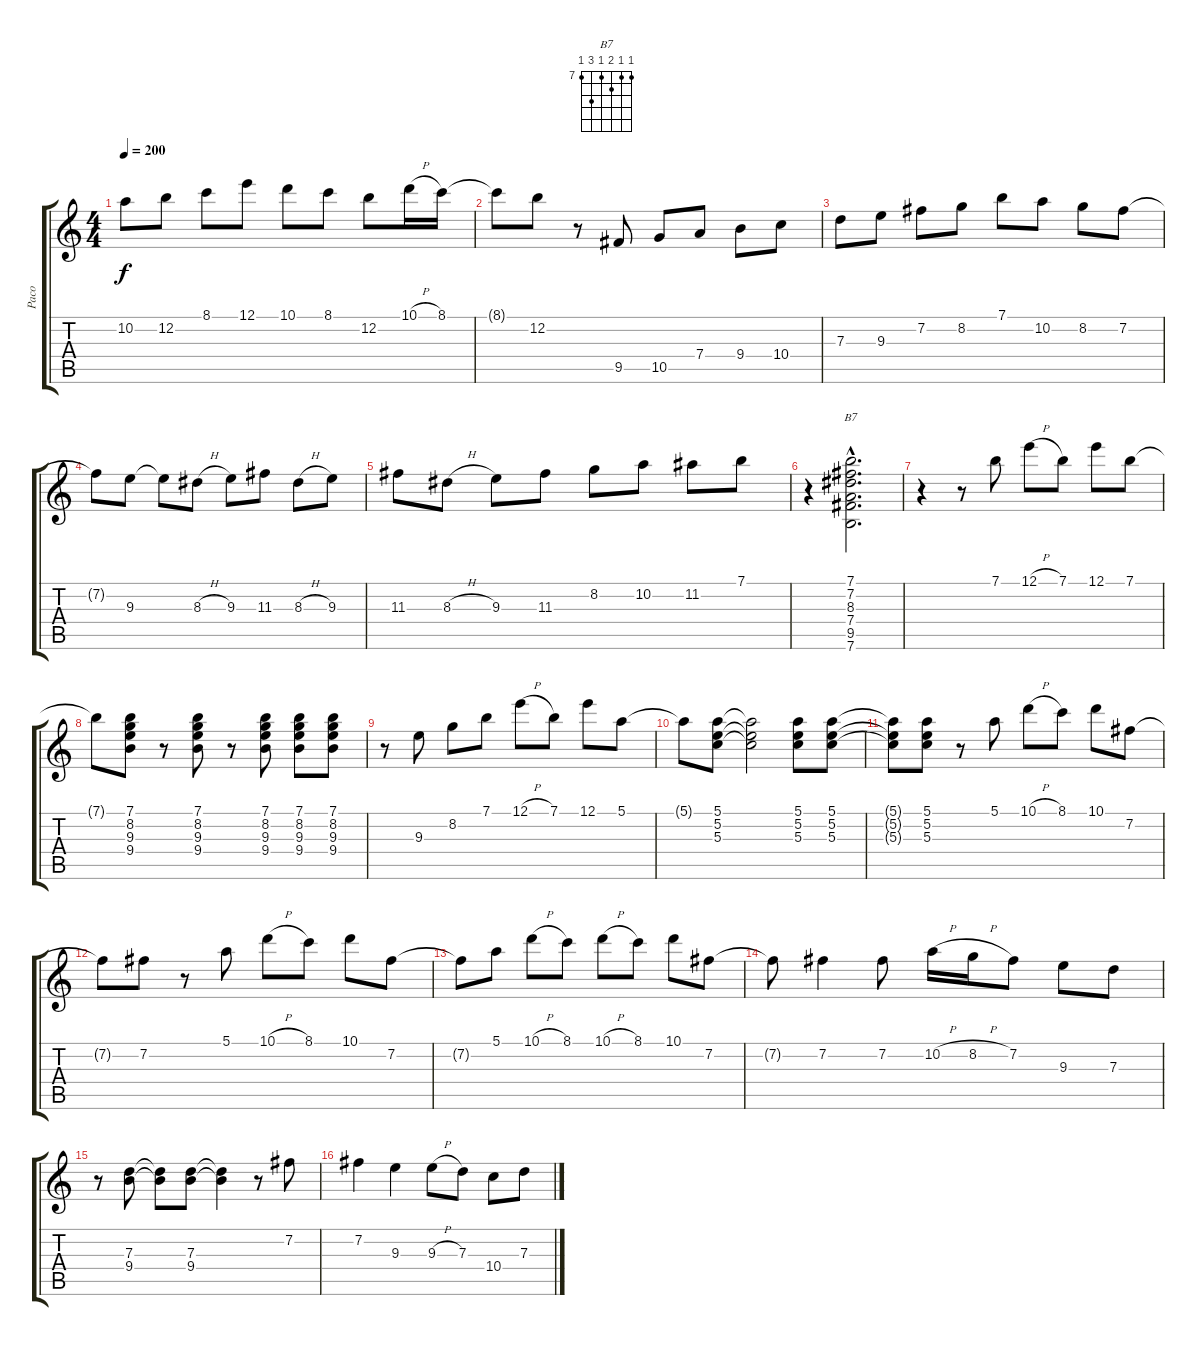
\track ("Paco" "Paco") {instrument acousticguitarnylon}
\staff {score tabs}
\tuning (E4 B3 G3 D3 A2 E2) {hide}
\chord ("B7" 7 7 8 7 9 7) {firstfret 7}
\ts (4 4)
\tempo 200
\clef g2
\ks c
10.2.8{dy f} 12.2.8 8.1.8 12.1.8 10.1.8 8.1.8 12.2.8 10.1{h}.16 8.1.16 |
8.1{t}.8 12.2.8 r.8 9.5.8 10.5.8 7.4.8 9.4.8 10.4.8 |
7.3.8 9.3.8 7.2.8 8.2.8 7.1.8 10.2.8 8.2.8 7.2.8 |
7.2{t}.8 9.3.8 9.3{t}.8 8.3{h}.8 9.3.8 11.3.8 8.3{h}.8 9.3.8 |
11.3.8 8.3{h}.8 9.3.8 11.3.8 8.2.8 10.2.8 11.2.8 7.1.8 |
r.4 (7.1{hac} 7.2{hac} 8.3{hac} 7.4{hac} 9.5{hac} 7.6{hac}).2{d ch "B7"} |
r.4 r.8 7.1.8 12.1{h}.8 7.1.8 12.1.8 7.1.8 |
7.1{t}.8 (7.1 8.2 9.3 9.4).8 r.8 (7.1 8.2 9.3 9.4).8 r.8 (7.1 8.2 9.3 9.4).8 (7.1 8.2 9.3 9.4).8 (7.1 8.2 9.3 9.4).8 |
r.8 9.3.8 8.2.8 7.1.8 12.1{h}.8 7.1.8 12.1.8 5.1.8 |
5.1{t}.8 (5.1 5.2 5.3).8 (5.1{t} 5.2{t} 5.3{t}).2 (5.1 5.2 5.3).8 (5.1 5.2 5.3).8 |
(5.1{t} 5.2{t} 5.3{t}).8 (5.1 5.2 5.3).8 r.8 5.1.8 10.1{h}.8 8.1.8 10.1.8 7.2.8 |
7.2{t}.8 7.2.8 r.8 5.1.8 10.1{h}.8 8.1.8 10.1.8 7.2.8 |
7.2{t}.8 5.1.8 10.1{h}.8 8.1.8 10.1{h}.8 8.1.8 10.1.8 7.2.8 |
7.2{t}.8 7.2.4 7.2.8 10.2{h}.16 8.2{h}.16 7.2.8 9.3.8 7.3.8 |
r.8 (7.3 9.4).8 (7.3{t} 9.4{t}).8 (7.3 9.4).8 (7.3{t} 9.4{t}).4 r.8 7.2.8 |
7.2.4 9.3.4 9.3{h}.8 7.3.8 10.4.8 7.3.8
